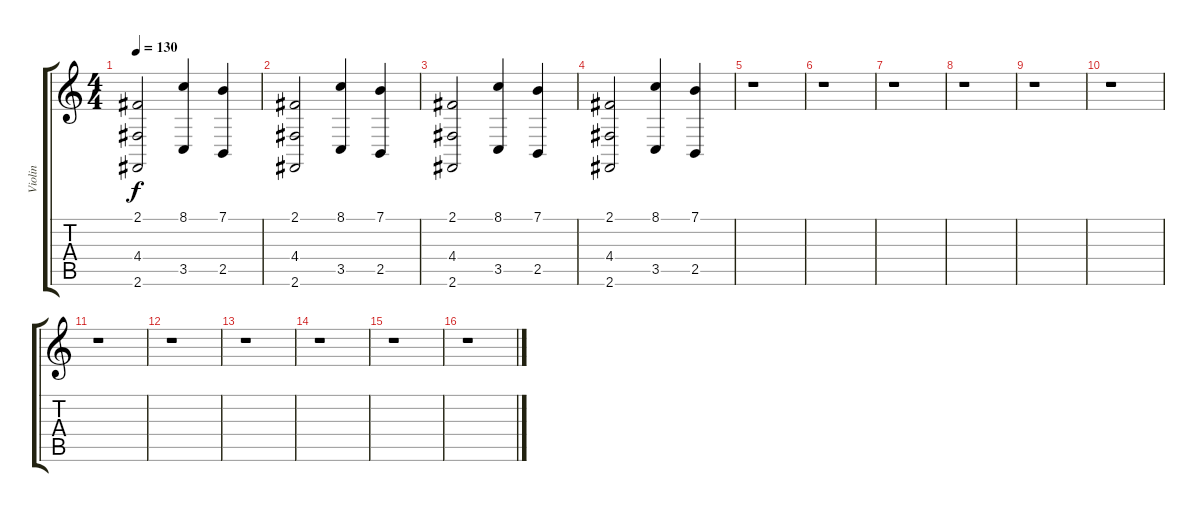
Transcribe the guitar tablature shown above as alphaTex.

\track ("Violin" "Violin") {instrument tremolostrings}
\staff {score tabs}
\tuning (E4 B3 G3 D3 A2 E2) {hide}
\ts (4 4)
\tempo 130
\clef g2
\ks c
(2.1 4.4 2.6).2{dy f} (8.1 3.5).4 (7.1 2.5).4 |
(2.1 4.4 2.6).2 (8.1 3.5).4 (7.1 2.5).4 |
(2.1 4.4 2.6).2 (8.1 3.5).4 (7.1 2.5).4 |
(2.1 4.4 2.6).2 (8.1 3.5).4 (7.1 2.5).4 |
r.1 |
r.1 |
r.1 |
r.1 |
r.1 |
r.1 |
r.1 |
r.1 |
r.1 |
r.1 |
r.1 |
r.1
